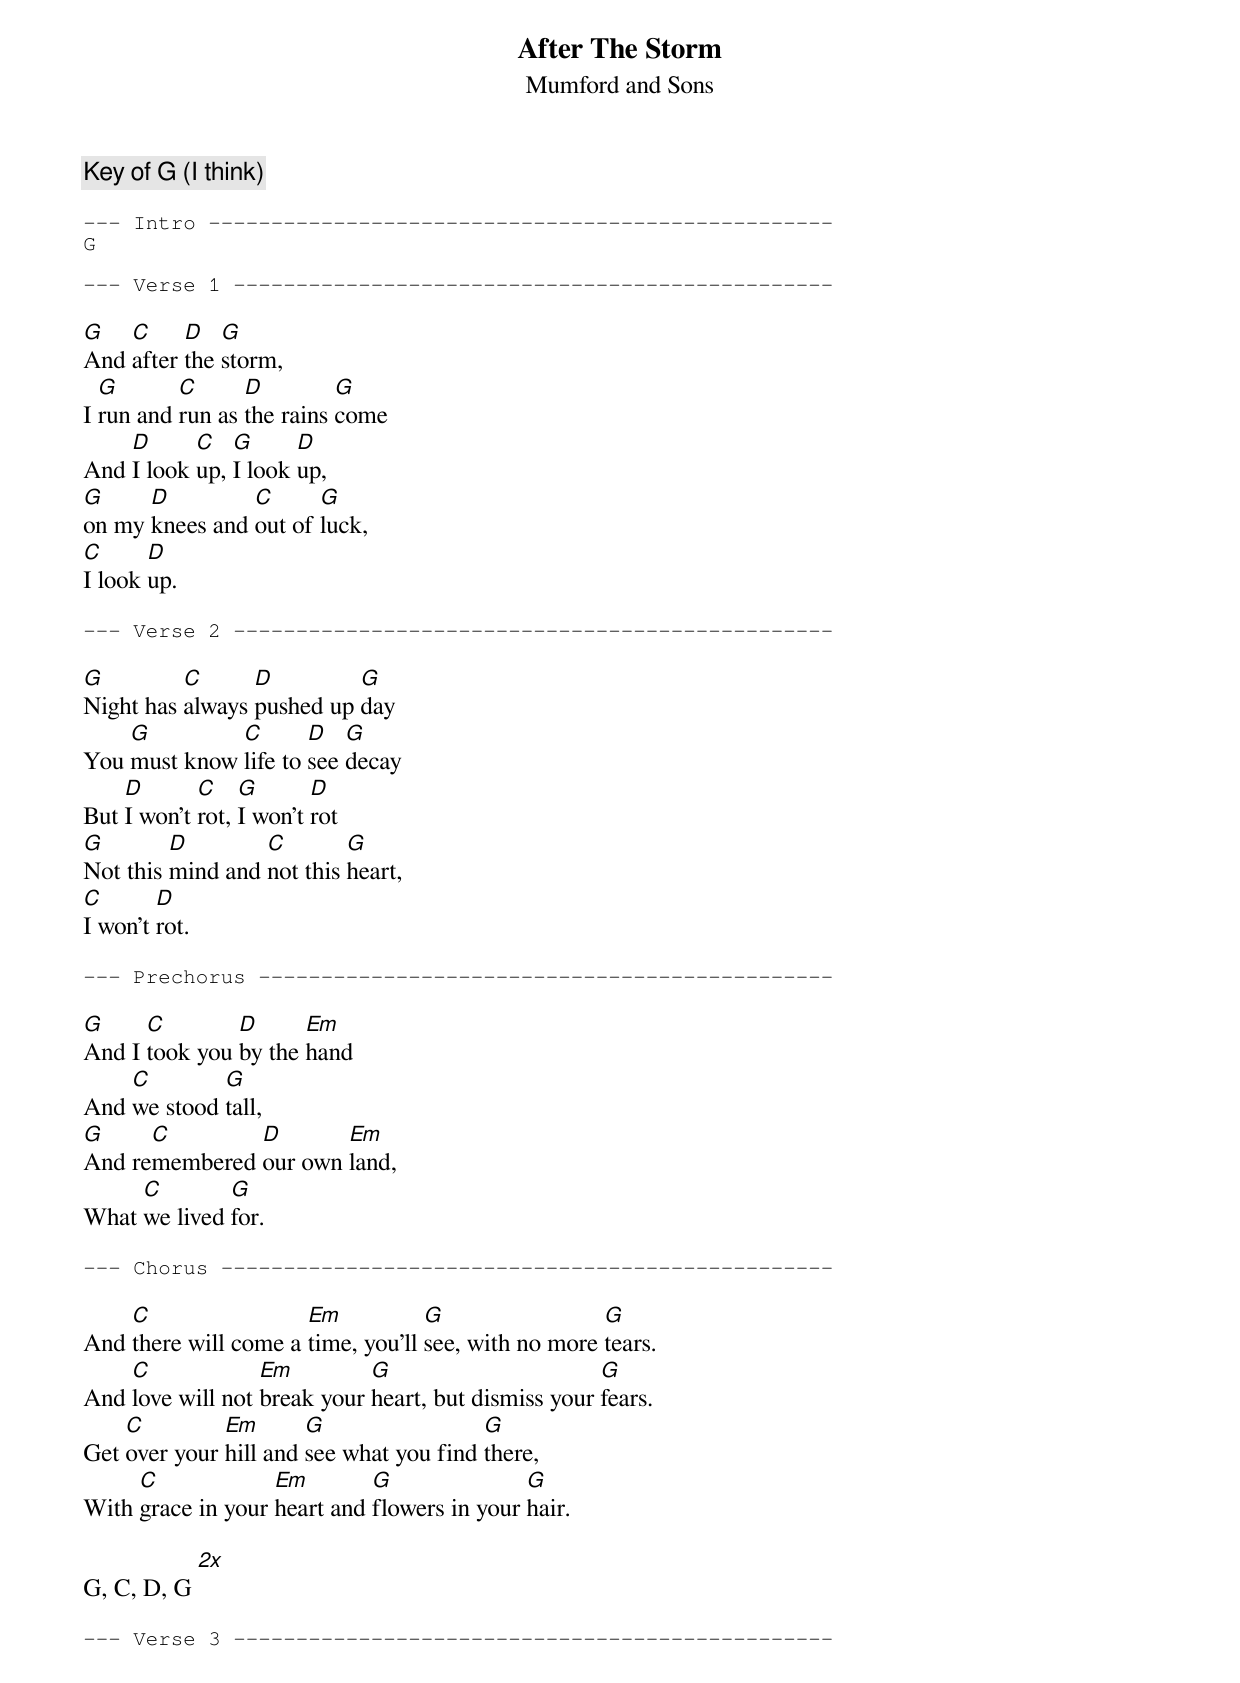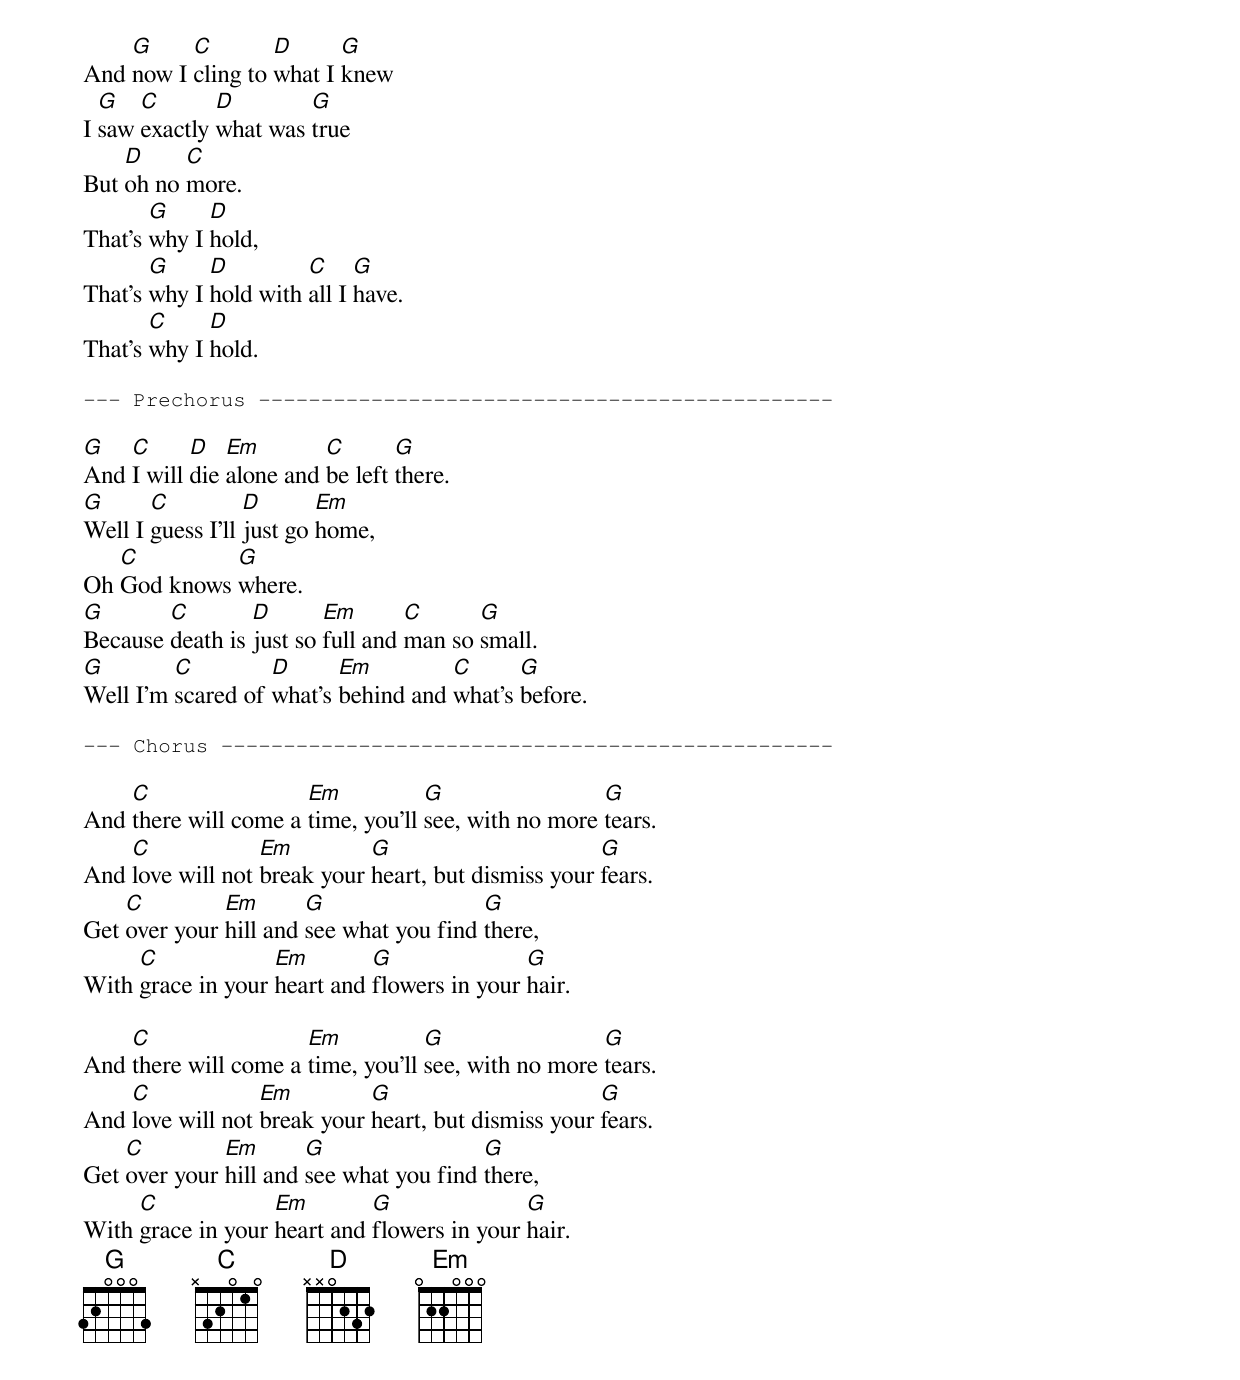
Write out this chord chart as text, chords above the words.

After The Storm
Mumford and Sons

Key of G (I think)

--- Intro --------------------------------------------------
G

--- Verse 1 ------------------------------------------------

G   C     D   G
And after the storm,
  G       C      D         G
I run and run as the rains come
    D      C   G      D
And I look up, I look up,
G     D         C      G
on my knees and out of luck,
C      D
I look up.

--- Verse 2 ------------------------------------------------

G         C      D         G
Night has always pushed up day
    G         C       D   G
You must know life to see decay
    D       C    G       D
But I won't rot, I won't rot
G        D        C        G
Not this mind and not this heart,
C       D
I won't rot.

--- Prechorus ----------------------------------------------

G     C        D      Em
And I took you by the hand
    C        G
And we stood tall,
G     C        D       Em
And remembered our own land,
     C        G
What we lived for.

--- Chorus -------------------------------------------------

    C                 Em           G                 G
And there will come a time, you'll see, with no more tears.
    C             Em         G                       G
And love will not break your heart, but dismiss your fears.
    C         Em       G                 G
Get over your hill and see what you find there,
     C             Em        G               G
With grace in your heart and flowers in your hair.

G, C, D, G [2x]

--- Verse 3 ------------------------------------------------

    G     C        D      G
And now I cling to what I knew
  G   C       D        G
I saw exactly what was true
    D     C
But oh no more.
       G     D
That's why I hold,
       G     D         C     G
That's why I hold with all I have.
       C     D
That's why I hold.

--- Prechorus ----------------------------------------------

G   C      D   Em        C       G
And I will die alone and be left there.
G      C          D       Em
Well I guess I'll just go home,
   C         G
Oh God knows where.
G       C        D       Em       C      G
Because death is just so full and man so small.
G        C         D      Em         C      G
Well I'm scared of what's behind and what's before.

--- Chorus -------------------------------------------------

    C                 Em           G                 G
And there will come a time, you'll see, with no more tears.
    C             Em         G                       G
And love will not break your heart, but dismiss your fears.
    C         Em       G                 G
Get over your hill and see what you find there,
     C             Em        G               G
With grace in your heart and flowers in your hair.

    C                 Em           G                 G
And there will come a time, you'll see, with no more tears.
    C             Em         G                       G
And love will not break your heart, but dismiss your fears.
    C         Em       G                 G
Get over your hill and see what you find there,
     C             Em        G               G
With grace in your heart and flowers in your hair.
